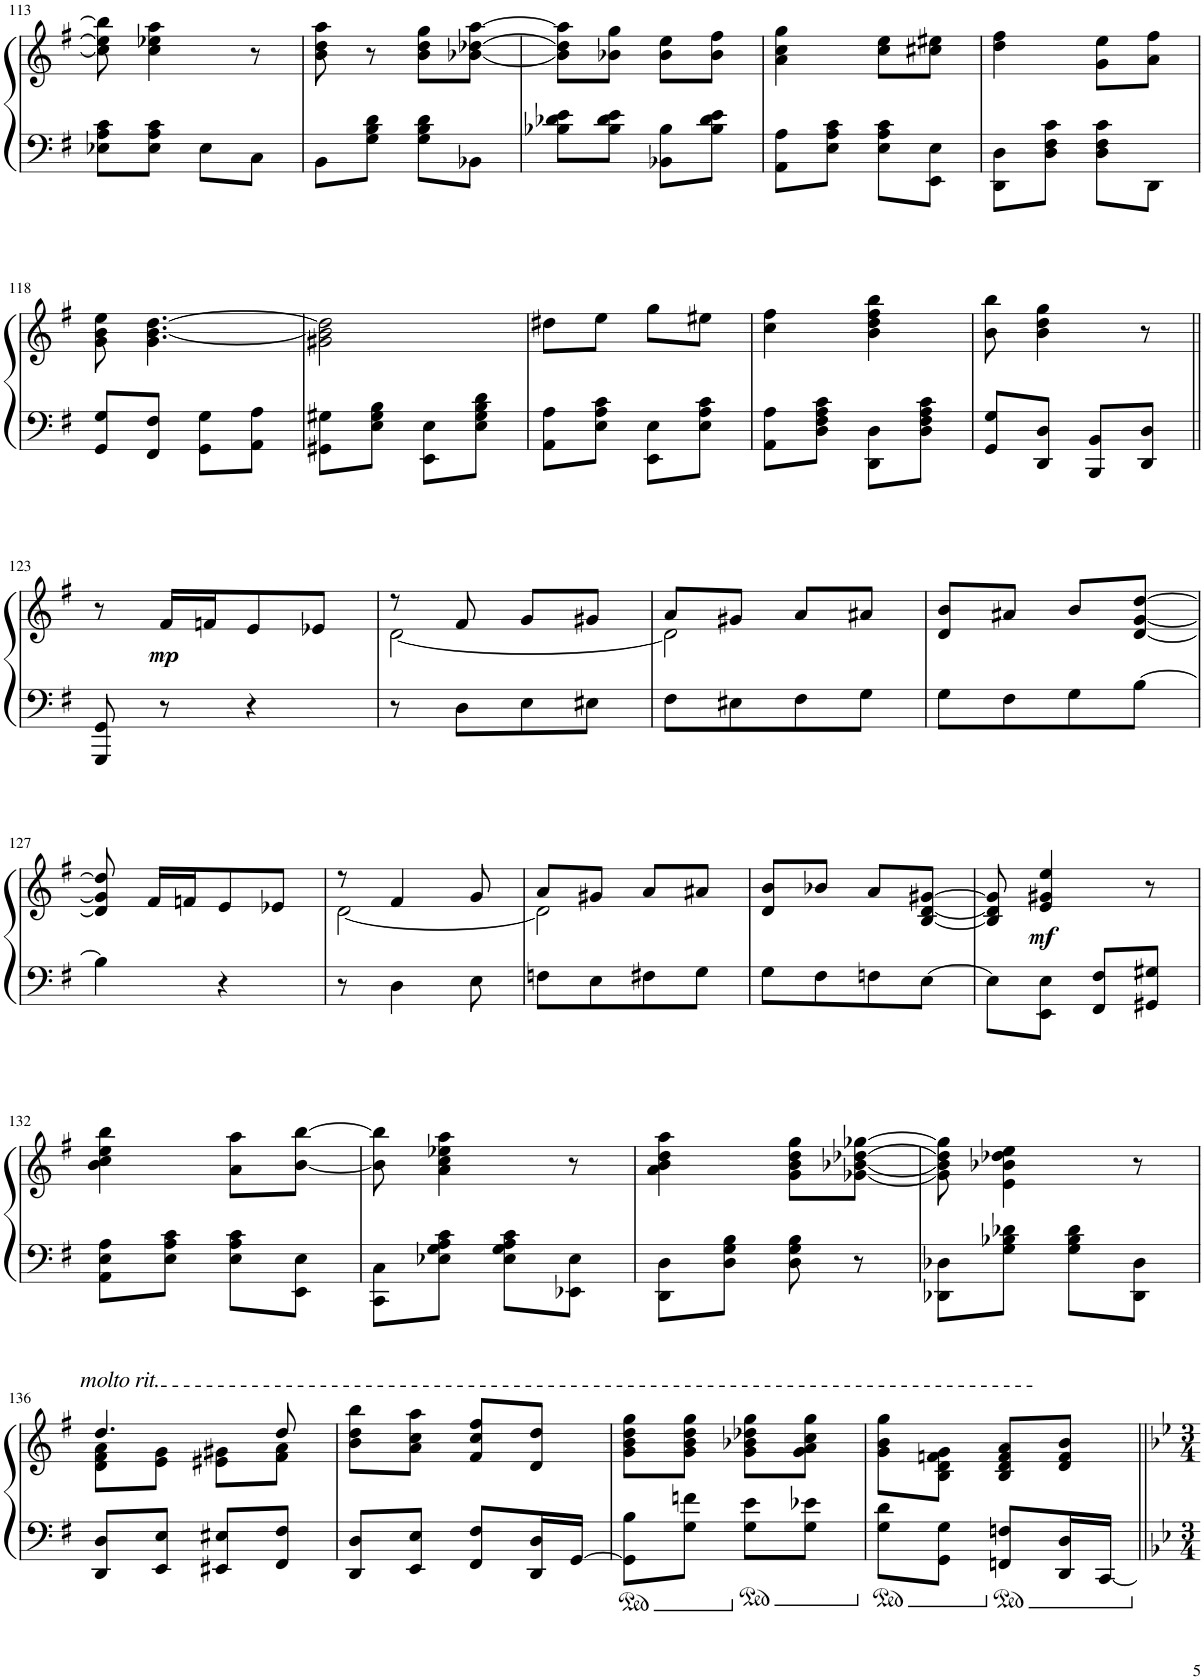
**kern	**kern	**dynam
*part1	*part1	*part1
*staff2	*staff1	*staff1/2
*I"P1	*	*
!!LO:PB:g=z
*clefF4	*clefG2	*
*k[f#]	*k[f#]	*
*G:	*G:	*
*M2/4	*M2/4	*
=113	=113	=113
8E-X\ 8A\ 8c\L	8cc\] 8ee-\] 8bb\]	.
8E-\ 8A\ 8c\J	4cc\ 4ee-X\ 4aa\	.
8E-\L	.	.
8C\J	8r	.
=114	=114	=114
8BB\L	8b\ 8dd\ 8aa\	.
8G\ 8B\ 8d\J	8r	.
8G\ 8B\ 8d\L	8b\ 8dd\ 8gg\L	.
8BB-X\J	[8b-X\ [8dd-X\ [8aa\J	.
=115	=115	=115
8B-X\ 8d-X\ 8e\L	8b-\] 8dd-\] 8aa\]L	.
8B-\ 8d-\ 8e\J	8b-X\ 8gg\J	.
8BB-X\ 8B-\L	8b-\ 8ee\L	.
8B-\ 8d-\ 8e\J	8b-\ 8ff#\J	.
=116	=116	=116
8AA\ 8A\L	4a\ 4cc\ 4gg\	.
8E\ 8A\ 8c\J	.	.
8E\ 8A\ 8c\L	8cc\ 8ee\L	.
8EE\ 8E\J	8cc#X\ 8ee#X\J	.
=117	=117	=117
8DD\ 8D\L	4dd\ 4ff#\	.
8D\ 8F#\ 8c\J	.	.
8D\ 8F#\ 8c\L	8g\ 8ee\L	.
8DD\J	8a\ 8ff#\J	.
!!LO:LB:g=z
=118	=118	=118
8GG/ 8G/L	8g\ 8b\ 8ee\	.
8FF#/ 8F#/J	4.g\ [4.b\ [4.dd\	.
8GG\ 8G\L	.	.
8AA\ 8A\J	.	.
=119	=119	=119
8GG#X\ 8G#X\L	2g#X\ 2b\] 2dd\]	.
8E\ 8G#\ 8B\J	.	.
8EE\ 8E\L	.	.
8E\ 8G#\ 8B\ 8d\J	.	.
=120	=120	=120
8AA\ 8A\L	8dd#X\L	.
8E\ 8A\ 8c\J	8ee\J	.
8EE\ 8E\L	8gg\L	.
8E\ 8A\ 8c\J	8ee#X\J	.
=121	=121	=121
8AA\ 8A\L	4cc\ 4ff#\	.
8D\ 8F#\ 8A\ 8c\J	.	.
8DD\ 8D\L	4b\ 4dd\ 4ff#\ 4bb\	.
8D\ 8F#\ 8A\ 8c\J	.	.
=122	=122	=122
8GG/ 8G/L	8b\ 8bb\	.
8DD/ 8D/J	4b\ 4dd\ 4gg\	.
8BBB/ 8BB/L	.	.
8DD/ 8D/J	8r	.
!!LO:LB:g=z
=123||	=123||	=123||
8GGG/ 8GG/	8r	.
!	!	!LO:DY:b
8r	16f#/LL	mp
.	16fn/J	.
4r	8e/	.
.	8e-X/J	.
=124	=124	=124
*	*^	*
8r	8r	[2d\	.
8D\L	8f#/	.	.
8E\	8g/L	.	.
8E#X\J	8g#X/J	.	.
=125	=125	=125	=125
8F#\L	8a/L	2d\]	.
8E#X\	8g#X/J	.	.
8F#\	8a/L	.	.
8G\J	8a#X/J	.	.
*	*v	*v	*
=126	=126	=126
8G\L	8d/ 8b/L	.
8F#\	8a#X/J	.
8G\	8b/L	.
[8B\J	[8d/ [8g/ [8dd/J	.
!!LO:LB:g=z
=127	=127	=127
4B\]	8d/] 8g/] 8dd/]	.
.	16f#/LL	.
.	16fn/J	.
4r	8e/	.
.	8e-X/J	.
=128	=128	=128
*	*^	*
8r	8r	[2d\	.
4D\	4f#/	.	.
8E\	8g/	.	.
=129	=129	=129	=129
8Fn\L	8a/L	2d\]	.
8E\	8g#X/J	.	.
8F#X\	8a/L	.	.
8G\J	8a#X/J	.	.
*	*v	*v	*
=130	=130	=130
8G\L	8d/ 8b/L	.
8F#\	8b-X/J	.
8Fn\	8a/L	.
[8E\J	[8B/ [8d/ [8g#X/J	.
=131	=131	=131
8E\L]	8B/] 8d/] 8g#/]	.
!	!	!LO:DY:b
8EE\ 8E\J	4e/ 4g#X/ 4ee/	mf
8FF#/ 8F#/L	.	.
8GG#X/ 8G#X/J	8r	.
!!LO:LB:g=z
=132	=132	=132
8AA\ 8E\ 8A\L	4b\ 4cc\ 4ee\ 4bb\	.
8E\ 8A\ 8c\J	.	.
8E\ 8A\ 8c\L	8a\ 8aa\L	.
8EE\ 8E\J	[8b\ [8bb\J	.
=133	=133	=133
8CC\ 8C\L	8b\] 8bb\]	.
8E-X\ 8G\ 8A\ 8c\J	4a\ 4cc\ 4ee-X\ 4aa\	.
8E-\ 8G\ 8A\ 8c\L	.	.
8EE-X\ 8E-\J	8r	.
=134	=134	=134
8DD\ 8D\L	4a\ 4b\ 4dd\ 4aa\	.
8D\ 8G\ 8B\J	.	.
8D\ 8G\ 8B\	8g\ 8b\ 8dd\ 8gg\L	.
8r	[8g-X\ [8b-X\ [8dd-X\ [8gg-X\J	.
=135	=135	=135
8DD-X\ 8D-X\L	8g-\] 8b-\] 8dd-\] 8gg-\]	.
8G\ 8B-X\ 8d-X\J	4e\ 4b-X\ 4dd-X\ 4ee\	.
8G\ 8B-\ 8d-\L	.	.
8DD-\ 8D-\J	8r	.
!!LO:LB:g=z
=136	=136	=136
*	*^	*
!	!LO:TX:a:i:t=molto rit.	!	!
8DD/ 8D/L	4.dd/	8d\ 8f#\ 8a\L	.
8EE/ 8E/J	.	8e\ 8g\J	.
8EE#X/ 8E#X/L	.	8e#X\ 8g#X\L	.
8FF#/ 8F#/J	8dd/	8f#\ 8a\J	.
*	*v	*v	*
=137	=137	=137
8DD/ 8D/L	8b\ 8dd\ 8bb\L	.
8EE/ 8E/J	8a\ 8cc\ 8aa\J	.
8FF#/ 8F#/L	8f#/ 8cc/ 8ff#/L	.
16DD/ 16D/L	8d/ 8dd/J	.
[16GG/JJ	.	.
=138	=138	=138
8GG\] 8B\L	8g\ 8b\ 8dd\ 8gg\L	.
8G\ 8fn\J	8g\ 8b\ 8dd\ 8gg\J	.
8G\ 8e\L	8g\ 8b-X\ 8dd-X\ 8gg\L	.
8G\ 8e-X\J	8g\ 8a\ 8cc\ 8gg\J	.
=139	=139	=139
8G\ 8d\L	8g\ 8b\ 8gg\L	.
8GG\ 8G\J	8B\ 8d\ 8fn\ 8g\J	.
8FFn/ 8Fn/L	8B/ 8d/ 8f/ 8a/L	.
16DD/ 16D/L	8d/ 8f/ 8b/J	.
[16CC/JJ	.	.
=||	=||	=||
*-	*-	*-
